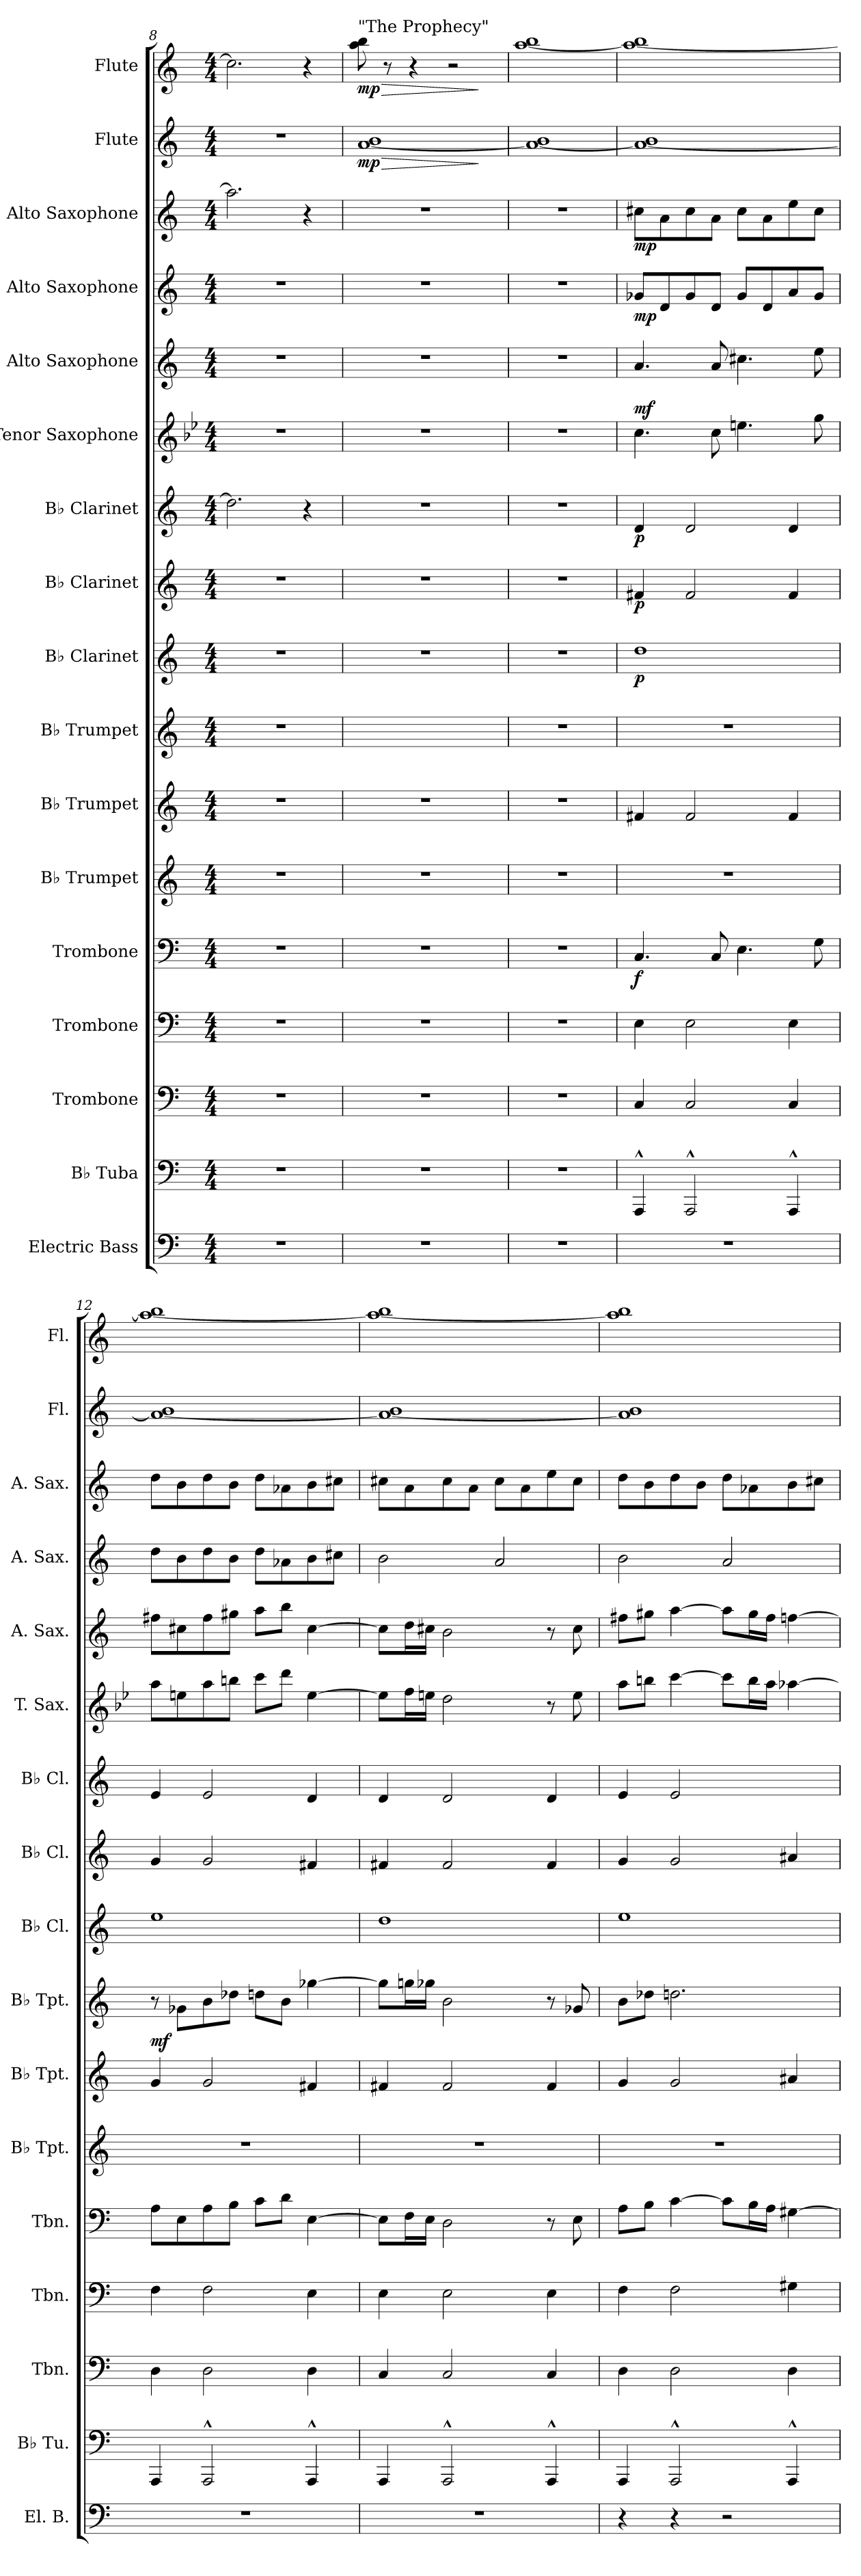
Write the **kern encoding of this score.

**kern	**kern	**kern	**kern	**kern	**dynam	**kern	**kern	**kern	**dynam	**kern	**dynam	**kern	**dynam	**kern	**dynam	**kern	**dynam	**kern	**kern	**dynam	**kern	**dynam	**kern	**dynam	**kern	**dynam
*part17	*part16	*part15	*part14	*part13	*part13	*part12	*part11	*part10	*part10	*part9	*part9	*part8	*part8	*part7	*part7	*part6	*part6	*part5	*part4	*part4	*part3	*part3	*part2	*part2	*part1	*part1
*staff17	*staff16	*staff15	*staff14	*staff13	*staff13	*staff12	*staff11	*staff10	*staff10	*staff9	*staff9	*staff8	*staff8	*staff7	*staff7	*staff6	*staff6	*staff5	*staff4	*staff4	*staff3	*staff3	*staff2	*staff2	*staff1	*staff1
*I"Electric Bass	*I"B♭ Tuba	*I"Trombone	*I"Trombone	*I"Trombone	*	*I"B♭ Trumpet	*I"B♭ Trumpet	*I"B♭ Trumpet	*	*I"B♭ Clarinet	*	*I"B♭ Clarinet	*	*I"B♭ Clarinet	*	*I"Tenor Saxophone	*	*I"Alto Saxophone	*I"Alto Saxophone	*	*I"Alto Saxophone	*	*I"Flute	*	*I"Flute	*
*I'El. B.	*I'B♭ Tu.	*I'Tbn.	*I'Tbn.	*I'Tbn.	*	*I'B♭ Tpt.	*I'B♭ Tpt.	*I'B♭ Tpt.	*	*I'B♭ Cl.	*	*I'B♭ Cl.	*	*I'B♭ Cl.	*	*I'T. Sax.	*	*I'A. Sax.	*I'A. Sax.	*	*I'A. Sax.	*	*I'Fl.	*	*I'Fl.	*
*clefF4	*clefF4	*clefF4	*clefF4	*clefF4	*	*clefG2	*clefG2	*clefG2	*	*clefG2	*	*clefG2	*	*clefG2	*	*clefG2	*	*clefG2	*clefG2	*	*clefG2	*	*clefG2	*	*clefG2	*
*ITrd7c12	*	*	*	*	*	*ITrd1c2	*ITrd1c2	*ITrd1c2	*	*ITrd1c2	*	*ITrd1c2	*	*ITrd1c2	*	*ITrd8c14	*	*ITrd5c9	*ITrd5c9	*	*ITrd5c9	*	*	*	*	*
*k[]	*k[]	*k[]	*k[]	*k[]	*	*k[b-e-]	*k[b-e-]	*k[b-e-]	*	*k[b-e-]	*	*k[b-e-]	*	*k[b-e-]	*	*k[b-e-]	*	*k[b-e-a-]	*k[b-e-a-]	*	*k[b-e-a-]	*	*k[]	*	*k[]	*
*M4/4	*M4/4	*M4/4	*M4/4	*M4/4	*	*M4/4	*M4/4	*M4/4	*	*M4/4	*	*M4/4	*	*M4/4	*	*M4/4	*	*M4/4	*M4/4	*	*M4/4	*	*M4/4	*	*M4/4	*
=8	=8	=8	=8	=8	=8	=8	=8	=8	=8	=8	=8	=8	=8	=8	=8	=8	=8	=8	=8	=8	=8	=8	=8	=8	=8	=8
1r	1r	1r	1r	1r	.	1r	1r	1r	.	1r	.	1r	.	2.cc#\]	.	1r	.	1r	1r	.	2.cc#\]	.	1r	.	2.cc#\]	.
.	.	.	.	.	.	.	.	.	.	.	.	.	.	4r	.	.	.	.	.	.	4r	.	.	.	4r	.
!!LO:PB:g=z
=9	=9	=9	=9	=9	=9	=9	=9	=9	=9	=9	=9	=9	=9	=9	=9	=9	=9	=9	=9	=9	=9	=9	=9	=9	=9	=9
*	*	*	*	*	*	*	*	*	*	*	*	*	*	*	*	*	*	*	*	*	*	*	*	*	*MM80	*
!	!	!	!	!	!	!	!	!	!	!	!	!	!	!	!	!	!	!	!	!	!	!	!	!	!LO:TX:a:t="The Prophecy"	!
!	!	!	!	!	!	!	!	!	!	!	!	!	!	!	!	!	!	!	!	!	!	!	!	!LO:HP:b	!	!LO:HP:b
!	!	!	!	!	!	!	!	!	!	!	!	!	!	!	!	!	!	!	!	!	!	!	!	!LO:DY:n=1:b	!	!LO:DY:n=1:b
1r	1r	1r	1r	1r	.	1r	1r	1ryy	.	1r	.	1r	.	1r	.	1r	.	1r	1r	.	1r	.	[1a 1b	> mp	8aa\ 8bb\	> mp
.	.	.	.	.	.	.	.	.	.	.	.	.	.	.	.	.	.	.	.	.	.	.	.	.	8r	.
.	.	.	.	.	.	.	.	.	.	.	.	.	.	.	.	.	.	.	.	.	.	.	.	.	4r	.
.	.	.	.	.	.	.	.	.	.	.	.	.	.	.	.	.	.	.	.	.	.	.	.	.	2r	.
.	.	.	.	.	.	.	.	.	.	.	.	.	.	.	.	.	.	.	.	.	.	.	.	]	.	]
=10	=10	=10	=10	=10	=10	=10	=10	=10	=10	=10	=10	=10	=10	=10	=10	=10	=10	=10	=10	=10	=10	=10	=10	=10	=10	=10
1r	1r	1r	1r	1r	.	1r	1r	1r	.	1r	.	1r	.	1r	.	1r	.	1r	1r	.	1r	.	1a_ 1b	.	[1aa 1bb	.
=11	=11	=11	=11	=11	=11	=11	=11	=11	=11	=11	=11	=11	=11	=11	=11	=11	=11	=11	=11	=11	=11	=11	=11	=11	=11	=11
!	!	!	!	!	!LO:DY:b	!	!	!	!	!	!LO:DY:b	!	!LO:DY:b	!	!LO:DY:b	!	!LO:DY:a	!	!	!LO:DY:b	!	!LO:DY:b	!	!	!	!
1r	4AAA^^/	4C/	4E\	4.C/	f	1r	4en/	1r	.	1cc	p	4en/	p	4c/	p	4.c\	mf	4.c/	8B--X/L	mp	8en\L	mp	1a_ 1b	.	1aa_ 1bb	.
.	.	.	.	.	.	.	.	.	.	.	.	.	.	.	.	.	.	.	8F/	.	8c\	.	.	.	.	.
.	2AAA^^/	2C/	2E\	.	.	.	2e/	.	.	.	.	2e/	.	2c/	.	.	.	.	8B--/	.	8e\	.	.	.	.	.
.	.	.	.	8C/	.	.	.	.	.	.	.	.	.	.	.	8c\	.	8c/	8F/J	.	8c\J	.	.	.	.	.
.	.	.	.	4.E\	.	.	.	.	.	.	.	.	.	.	.	4.en\	.	4.en\	8B--/L	.	8e\L	.	.	.	.	.
.	.	.	.	.	.	.	.	.	.	.	.	.	.	.	.	.	.	.	8F/	.	8c\	.	.	.	.	.
.	4AAA^^/	4C/	4E\	.	.	.	4e/	.	.	.	.	4e/	.	4c/	.	.	.	.	8c/	.	8g\	.	.	.	.	.
.	.	.	.	8G\	.	.	.	.	.	.	.	.	.	.	.	8g\	.	8g\	8B--/J	.	8e\J	.	.	.	.	.
=12	=12	=12	=12	=12	=12	=12	=12	=12	=12	=12	=12	=12	=12	=12	=12	=12	=12	=12	=12	=12	=12	=12	=12	=12	=12	=12
!	!	!	!	!	!	!	!	!	!LO:DY:b	!	!	!	!	!	!	!	!	!	!	!	!	!	!	!	!	!
1r	4AAA/	4D\	4F\	8A\L	.	1r	4f/	8r	mf	1dd	.	4f/	.	4d/	.	8a\L	.	8an\L	8f\L	.	8f\L	.	1a_ 1b	.	1aa_ 1bb	.
.	.	.	.	8E\	.	.	.	8f-X\L	.	.	.	.	.	.	.	8en\	.	8en\	8d\	.	8d\	.	.	.	.	.
.	2AAA^^/	2D\	2F\	8A\	.	.	2f/	8a\	.	.	.	2f/	.	2d/	.	8a\	.	8a\	8f\	.	8f\	.	.	.	.	.
.	.	.	.	8B\J	.	.	.	8cc-X\J	.	.	.	.	.	.	.	8bn\J	.	8bn\J	8d\J	.	8d\J	.	.	.	.	.
.	.	.	.	8c\L	.	.	.	8ccn\L	.	.	.	.	.	.	.	8cc\L	.	8cc\L	8f\L	.	8f\L	.	.	.	.	.
.	.	.	.	8d\J	.	.	.	8a\J	.	.	.	.	.	.	.	8dd\J	.	8dd\J	8c-X\	.	8c-X\	.	.	.	.	.
.	4AAA^^/	4D\	4E\	[4E\	.	.	4en/	[4ff-X\	.	.	.	4en/	.	4c/	.	[4e\	.	[4e\	8d\	.	8d\	.	.	.	.	.
.	.	.	.	.	.	.	.	.	.	.	.	.	.	.	.	.	.	.	8en\J	.	8en\J	.	.	.	.	.
=13	=13	=13	=13	=13	=13	=13	=13	=13	=13	=13	=13	=13	=13	=13	=13	=13	=13	=13	=13	=13	=13	=13	=13	=13	=13	=13
1r	4AAA/	4C/	4E\	8E\L]	.	1r	4en/	8ff-\L]	.	1cc	.	4en/	.	4c/	.	8e\L]	.	8e\L]	2d\	.	8en\L	.	1a_ 1b	.	1aa_ 1bb	.
.	.	.	.	16F\L	.	.	.	16ffn\L	.	.	.	.	.	.	.	16f\L	.	16f\L	.	.	8c\	.	.	.	.	.
.	.	.	.	16E\JJ	.	.	.	16ff-X\JJ	.	.	.	.	.	.	.	16en\JJ	.	16en\JJ	.	.	.	.	.	.	.	.
.	2AAA^^/	2C/	2E\	2D\	.	.	2e/	2a\	.	.	.	2e/	.	2c/	.	2d\	.	2d\	.	.	8e\	.	.	.	.	.
.	.	.	.	.	.	.	.	.	.	.	.	.	.	.	.	.	.	.	.	.	8c\J	.	.	.	.	.
.	.	.	.	.	.	.	.	.	.	.	.	.	.	.	.	.	.	.	2c/	.	8e\L	.	.	.	.	.
.	.	.	.	.	.	.	.	.	.	.	.	.	.	.	.	.	.	.	.	.	8c\	.	.	.	.	.
.	4AAA^^/	4C/	4E\	8r	.	.	4e/	8r	.	.	.	4e/	.	4c/	.	8r	.	8r	.	.	8g\	.	.	.	.	.
.	.	.	.	8E\	.	.	.	8f-X/	.	.	.	.	.	.	.	8e\	.	8e\	.	.	8e\J	.	.	.	.	.
!!LO:PB:g=z
=14	=14	=14	=14	=14	=14	=14	=14	=14	=14	=14	=14	=14	=14	=14	=14	=14	=14	=14	=14	=14	=14	=14	=14	=14	=14	=14
4r	4AAA/	4D\	4F\	8A\L	.	1r	4f/	8a\L	.	1dd	.	4f/	.	4d/	.	8a\L	.	8an\L	2d\	.	8f\L	.	1a] 1b	.	1aa] 1bb	.
.	.	.	.	8B\J	.	.	.	8cc-X\J	.	.	.	.	.	.	.	8bn\J	.	8bn\J	.	.	8d\	.	.	.	.	.
4r	2AAA^^/	2D\	2F\	[4c\	.	.	2f/	2.ccn\	.	.	.	2f/	.	2d/	.	[4cc\	.	[4cc\	.	.	8f\	.	.	.	.	.
.	.	.	.	.	.	.	.	.	.	.	.	.	.	.	.	.	.	.	.	.	8d\J	.	.	.	.	.
2r	.	.	.	8c\L]	.	.	.	.	.	.	.	.	.	.	.	8cc\L]	.	8cc\L]	2c/	.	8f\L	.	.	.	.	.
.	.	.	.	16B\L	.	.	.	.	.	.	.	.	.	.	.	16b\L	.	16b\L	.	.	8c-X\	.	.	.	.	.
.	.	.	.	16A\JJ	.	.	.	.	.	.	.	.	.	.	.	16a\JJ	.	16a\JJ	.	.	.	.	.	.	.	.
.	4AAA^^/	4D\	4G#X\	[4G#X\	.	.	4g#X/	.	.	.	.	4g#X/	.	[4d/yy	.	[4a-X\	.	[4a-X\	.	.	8d\	.	.	.	.	.
.	.	.	.	.	.	.	.	.	.	.	.	.	.	.	.	.	.	.	.	.	8en\J	.	.	.	.	.
=	=	=	=	=	=	=	=	=	=	=	=	=	=	=	=	=	=	=	=	=	=	=	=	=	=	=
*-	*-	*-	*-	*-	*-	*-	*-	*-	*-	*-	*-	*-	*-	*-	*-	*-	*-	*-	*-	*-	*-	*-	*-	*-	*-	*-
